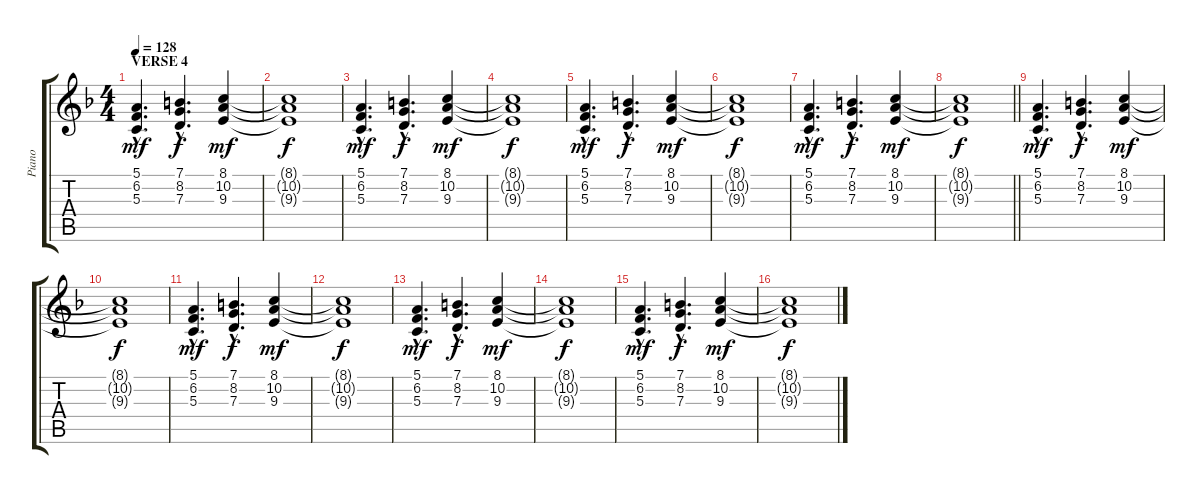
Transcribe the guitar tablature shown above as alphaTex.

\track ("Piano" "Piano") {instrument acousticgrandpiano}
\staff {score tabs}
\tuning (E4 B3 G3 D3 A2 E2) {hide}
\ts (4 4)
\section ("" "VERSE 4")
\tempo 128
\clef g2
\ks f
(5.1{hac} 6.2{hac} 5.3{hac}).4{d dy mf} (7.1{hac} 8.2{hac} 7.3{hac}).4{d dy f} (8.1 10.2 9.3).4{dy mf} |
(8.1{t} 10.2{t} 9.3{t}).1{dy f} |
(5.1{hac} 6.2{hac} 5.3{hac}).4{d dy mf} (7.1{hac} 8.2{hac} 7.3{hac}).4{d dy f} (8.1 10.2 9.3).4{dy mf} |
(8.1{t} 10.2{t} 9.3{t}).1{dy f} |
(5.1{hac} 6.2{hac} 5.3{hac}).4{d dy mf} (7.1{hac} 8.2{hac} 7.3{hac}).4{d dy f} (8.1 10.2 9.3).4{dy mf} |
(8.1{t} 10.2{t} 9.3{t}).1{dy f} |
(5.1{hac} 6.2{hac} 5.3{hac}).4{d dy mf} (7.1{hac} 8.2{hac} 7.3{hac}).4{d dy f} (8.1 10.2 9.3).4{dy mf} |
\barLineRight lightlight
(8.1{t} 10.2{t} 9.3{t}).1{dy f} |
(5.1{hac} 6.2{hac} 5.3{hac}).4{d dy mf} (7.1{hac} 8.2{hac} 7.3{hac}).4{d dy f} (8.1 10.2 9.3).4{dy mf} |
(8.1{t} 10.2{t} 9.3{t}).1{dy f} |
(5.1{hac} 6.2{hac} 5.3{hac}).4{d dy mf} (7.1{hac} 8.2{hac} 7.3{hac}).4{d dy f} (8.1 10.2 9.3).4{dy mf} |
(8.1{t} 10.2{t} 9.3{t}).1{dy f} |
(5.1{hac} 6.2{hac} 5.3{hac}).4{d dy mf} (7.1{hac} 8.2{hac} 7.3{hac}).4{d dy f} (8.1 10.2 9.3).4{dy mf} |
(8.1{t} 10.2{t} 9.3{t}).1{dy f} |
(5.1{hac} 6.2{hac} 5.3{hac}).4{d dy mf} (7.1{hac} 8.2{hac} 7.3{hac}).4{d dy f} (8.1 10.2 9.3).4{dy mf} |
(8.1{t} 10.2{t} 9.3{t}).1{dy f}
